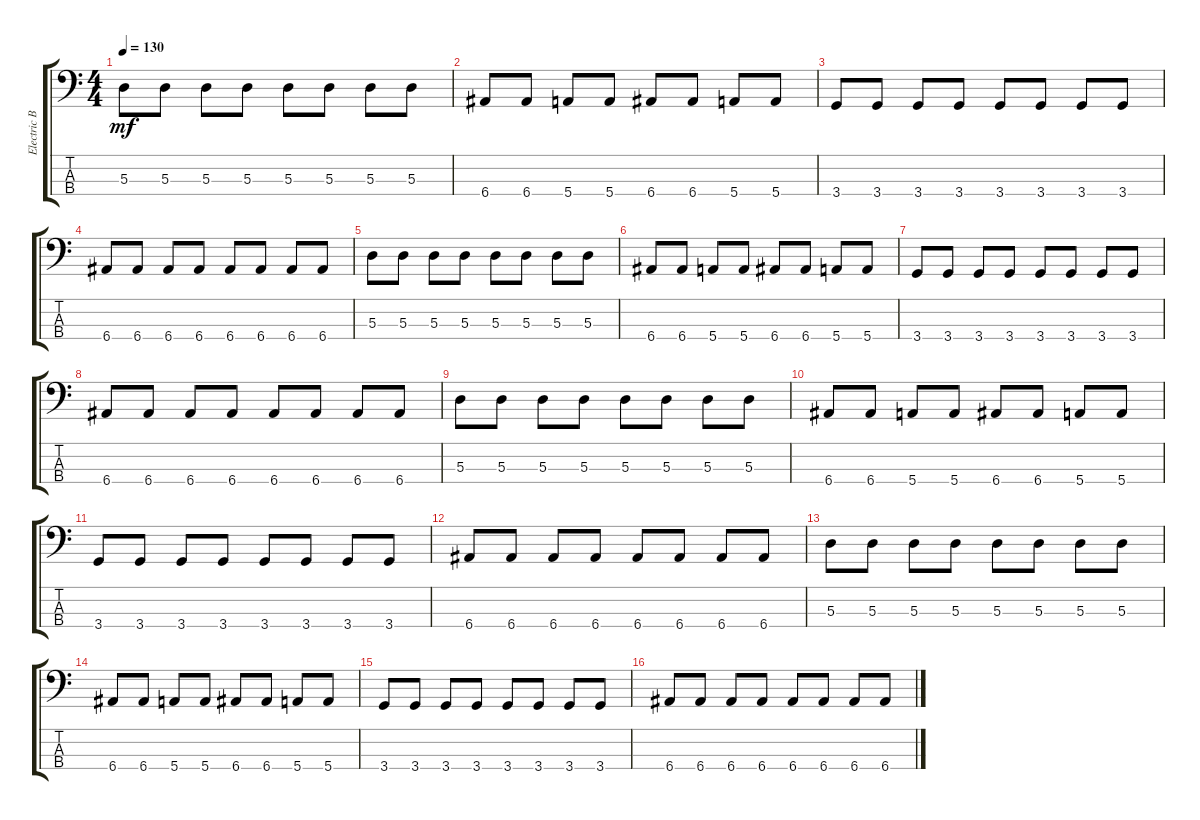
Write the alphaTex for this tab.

\track ("Electric Bass" "Electric B") {instrument electricbassfinger}
\staff {score tabs}
\tuning (G2 D2 A1 E1) {hide}
\ts (4 4)
\tempo 130
\clef f4
\ks c
5.3.8{dy mf} 5.3.8 5.3.8 5.3.8 5.3.8 5.3.8 5.3.8 5.3.8 |
6.4.8 6.4.8 5.4.8 5.4.8 6.4.8 6.4.8 5.4.8 5.4.8 |
3.4.8 3.4.8 3.4.8 3.4.8 3.4.8 3.4.8 3.4.8 3.4.8 |
6.4.8 6.4.8 6.4.8 6.4.8 6.4.8 6.4.8 6.4.8 6.4.8 |
5.3.8 5.3.8 5.3.8 5.3.8 5.3.8 5.3.8 5.3.8 5.3.8 |
6.4.8 6.4.8 5.4.8 5.4.8 6.4.8 6.4.8 5.4.8 5.4.8 |
3.4.8 3.4.8 3.4.8 3.4.8 3.4.8 3.4.8 3.4.8 3.4.8 |
6.4.8 6.4.8 6.4.8 6.4.8 6.4.8 6.4.8 6.4.8 6.4.8 |
5.3.8 5.3.8 5.3.8 5.3.8 5.3.8 5.3.8 5.3.8 5.3.8 |
6.4.8 6.4.8 5.4.8 5.4.8 6.4.8 6.4.8 5.4.8 5.4.8 |
3.4.8 3.4.8 3.4.8 3.4.8 3.4.8 3.4.8 3.4.8 3.4.8 |
6.4.8 6.4.8 6.4.8 6.4.8 6.4.8 6.4.8 6.4.8 6.4.8 |
5.3.8 5.3.8 5.3.8 5.3.8 5.3.8 5.3.8 5.3.8 5.3.8 |
6.4.8 6.4.8 5.4.8 5.4.8 6.4.8 6.4.8 5.4.8 5.4.8 |
3.4.8 3.4.8 3.4.8 3.4.8 3.4.8 3.4.8 3.4.8 3.4.8 |
6.4.8 6.4.8 6.4.8 6.4.8 6.4.8 6.4.8 6.4.8 6.4.8
